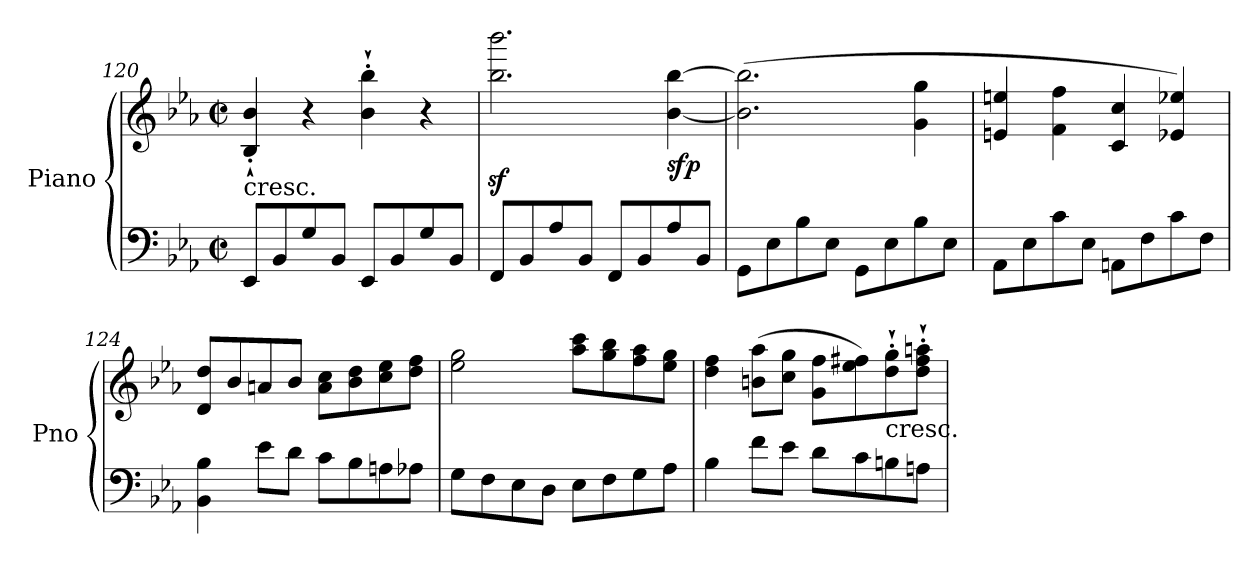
**kern	**kern	**dynam
*part1	*part1	*part1
*staff2	*staff1	*staff1/2
*I"Piano	*	*
*I'Pno	*	*
*clefF4	*clefG2	*
*k[b-e-a-]	*k[b-e-a-]	*
*E-:	*E-:	*
*M2/2	*M2/2	*
*met(c|)	*met(c|)	*
=120	=120	=120
!	!LO:TX:b:t=cresc.	!
8EE-/L	4B-/`' 4b-/`'	.
8BB-/	.	.
8G/	4r	.
8BB-/J	.	.
8EE-/L	4b-\`' 4bb-\`'	.
8BB-/	.	.
8G/	4r	.
8BB-/J	.	.
=121	=121	=121
8FF/L	2.bb-\z< 2.bbb-\z<	.
8BB-/	.	.
8A-/	.	.
8BB-/J	.	.
8FF/L	.	.
8BB-/	.	.
!	!	!LO:DY:b
8A-/	[4b-\ [4bb-\	sfp
8BB-/J	.	.
!!LO:LB:g=z
=122	=122	=122
8GG\L	(2.b-\] 2.bb-\]	.
8E-\	.	.
8B-\	.	.
8E-\J	.	.
8GG\L	.	.
8E-\	.	.
8B-\	4g\ 4gg\	.
8E-\J	.	.
=123	=123	=123
8AA-\L	4en/ 4een/	.
8E-\	.	.
8c\	4f\ 4ff\	.
8E-\J	.	.
8AAn\L	4c/ 4cc/	.
8F\	.	.
8c\	4e-X/ 4ee-X/)	.
8F\J	.	.
=124	=124	=124
4BB-\ 4B-\	8d/ 8dd/L	.
.	8b-/	.
8e-\L	8an/	.
8d\J	8b-/J	.
8c\L	8a\ 8cc\L	.
8B-\	8b-\ 8dd\	.
8An\	8cc\ 8ee-\	.
8A-X\J	8dd\ 8ff\J	.
=125	=125	=125
8G\L	2ee-\ 2gg\	.
8F\	.	.
8E-\	.	.
8D\J	.	.
8E-\L	8aa-\ 8ccc\L	.
8F\	8gg\ 8bb-\	.
8G\	8ff\ 8aa-\	.
8A-\J	8ee-\ 8gg\J	.
=126	=126	=126
4B-\	4dd\ 4ff\	.
8f\L	(8bn\ 8aa-\L	.
8e-\J	8cc\ 8gg\J	.
8d\L	8g\ 8ff\L	.
8c\	8ee-\ 8ff#X\)	.
!	!LO:TX:b:t=cresc.	!
8Bn\	8dd\`' 8gg\`'	.
8An\J	8dd\`' 8ff#\`' 8aan\`'J	.
=	=	=
*-	*-	*-
